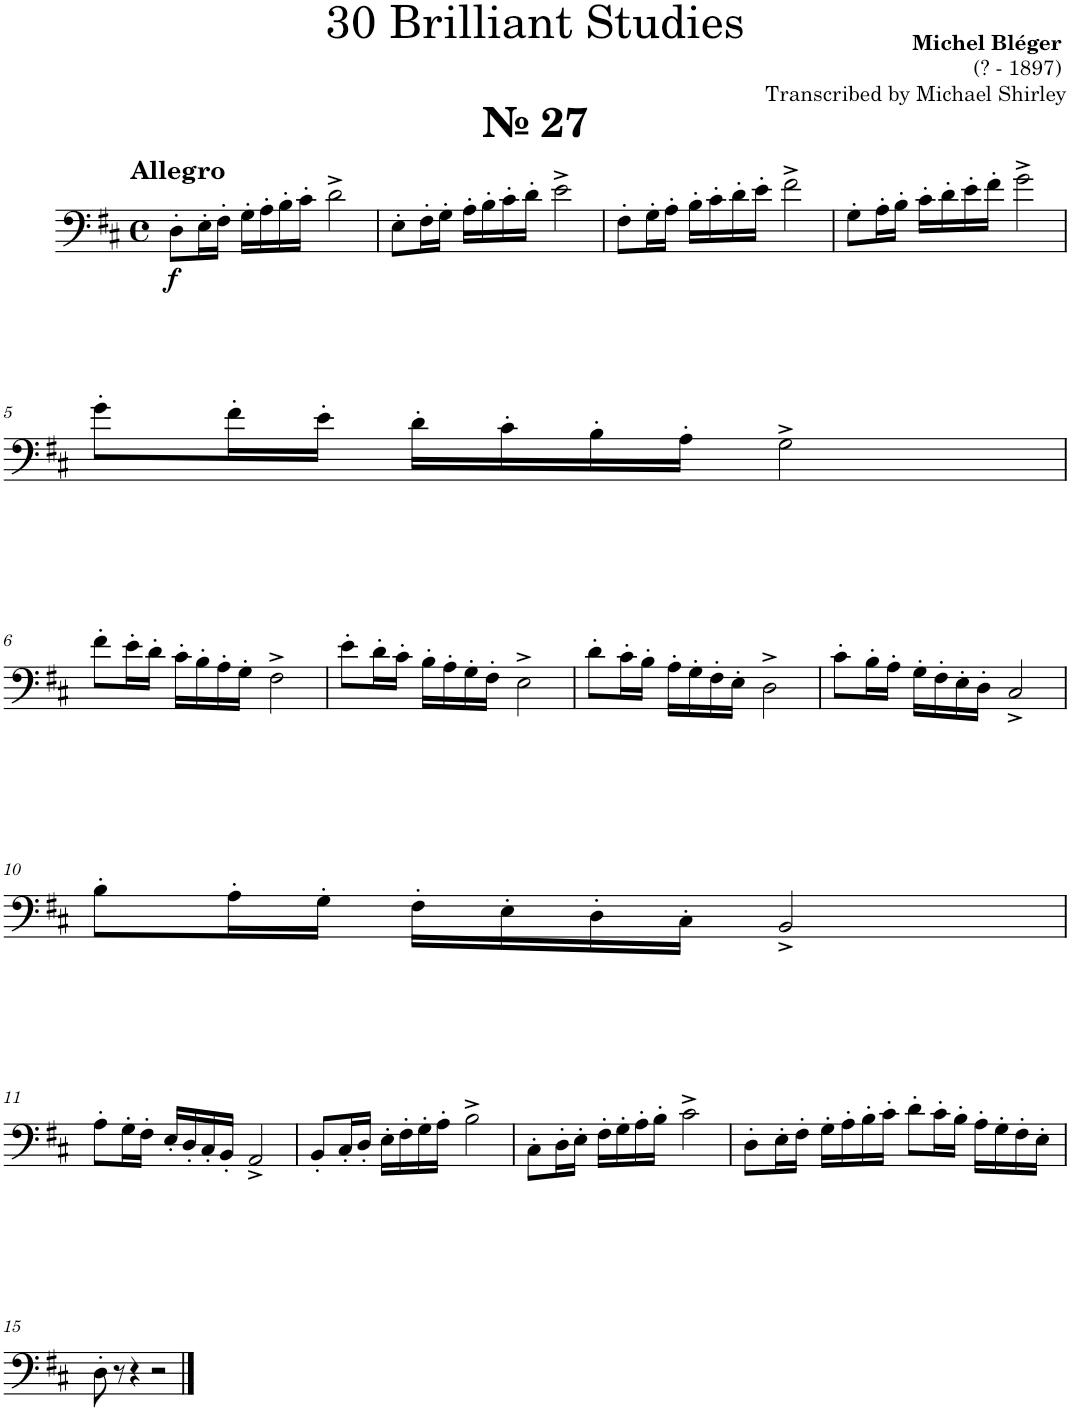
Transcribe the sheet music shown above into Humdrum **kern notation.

**kern	**dynam
*part1	*part1
*staff1	*staff1
*I"Trombone	*
*I'Tbn.	*
*clefF4	*
*k[f#c#]	*
*M4/4	*
*met(c)	*
=1	=1
!LO:TX:a:B:t=№ 27	!
!LO:TX:a:B:t=Allegro	!
!	!LO:DY:b
8D'\L	f
16E'\L	.
16F#'\JJ	.
16G'\LL	.
16A'\	.
16B'\	.
16c#'\JJ	.
2d^\	.
=2	=2
8E'\L	.
16F#'\L	.
16G'\JJ	.
16A'\LL	.
16B'\	.
16c#'\	.
16d'\JJ	.
2e^\	.
=3	=3
8F#'\L	.
16G'\L	.
16A'\JJ	.
16B'\LL	.
16c#'\	.
16d'\	.
16e'\JJ	.
2f#^\	.
=4	=4
8G'\L	.
16A'\L	.
16B'\JJ	.
16c#'\LL	.
16d'\	.
16e'\	.
16f#'\JJ	.
2g^\	.
!!LO:LB:g=z
=5	=5
8g'\L	.
16f#'\L	.
16e'\JJ	.
16d'\LL	.
16c#'\	.
16B'\	.
16A'\JJ	.
2G^\	.
!!LO:LB:g=z
=6	=6
8f#'\L	.
16e'\L	.
16d'\JJ	.
16c#'\LL	.
16B'\	.
16A'\	.
16G'\JJ	.
2F#^\	.
=7	=7
8e'\L	.
16d'\L	.
16c#'\JJ	.
16B'\LL	.
16A'\	.
16G'\	.
16F#'\JJ	.
2E^\	.
=8	=8
8d'\L	.
16c#'\L	.
16B'\JJ	.
16A'\LL	.
16G'\	.
16F#'\	.
16E'\JJ	.
2D^\	.
=9	=9
8c#'\L	.
16B'\L	.
16A'\JJ	.
16G'\LL	.
16F#'\	.
16E'\	.
16D'\JJ	.
2C#^/	.
!!LO:LB:g=z
=10	=10
8B'\L	.
16A'\L	.
16G'\JJ	.
16F#'\LL	.
16E'\	.
16D'\	.
16C#'\JJ	.
2BB^/	.
!!LO:LB:g=z
=11	=11
8A'\L	.
16G'\L	.
16F#'\JJ	.
16E'/LL	.
16D'/	.
16C#'/	.
16BB'/JJ	.
2AA^/	.
=12	=12
8BB'/L	.
16C#'/L	.
16D'/JJ	.
16E'\LL	.
16F#'\	.
16G'\	.
16A'\JJ	.
2B^\	.
=13	=13
8C#'\L	.
16D'\L	.
16E'\JJ	.
16F#'\LL	.
16G'\	.
16A'\	.
16B'\JJ	.
2c#^\	.
=14	=14
8D'\L	.
16E'\L	.
16F#'\JJ	.
16G'\LL	.
16A'\	.
16B'\	.
16c#'\JJ	.
8d'\L	.
16c#'\L	.
16B'\JJ	.
16A'\LL	.
16G'\	.
16F#'\	.
16E'\JJ	.
!!LO:LB:g=z
=15	=15
8D'\	.
8r	.
4r	.
2r	.
==	==
*-	*-
